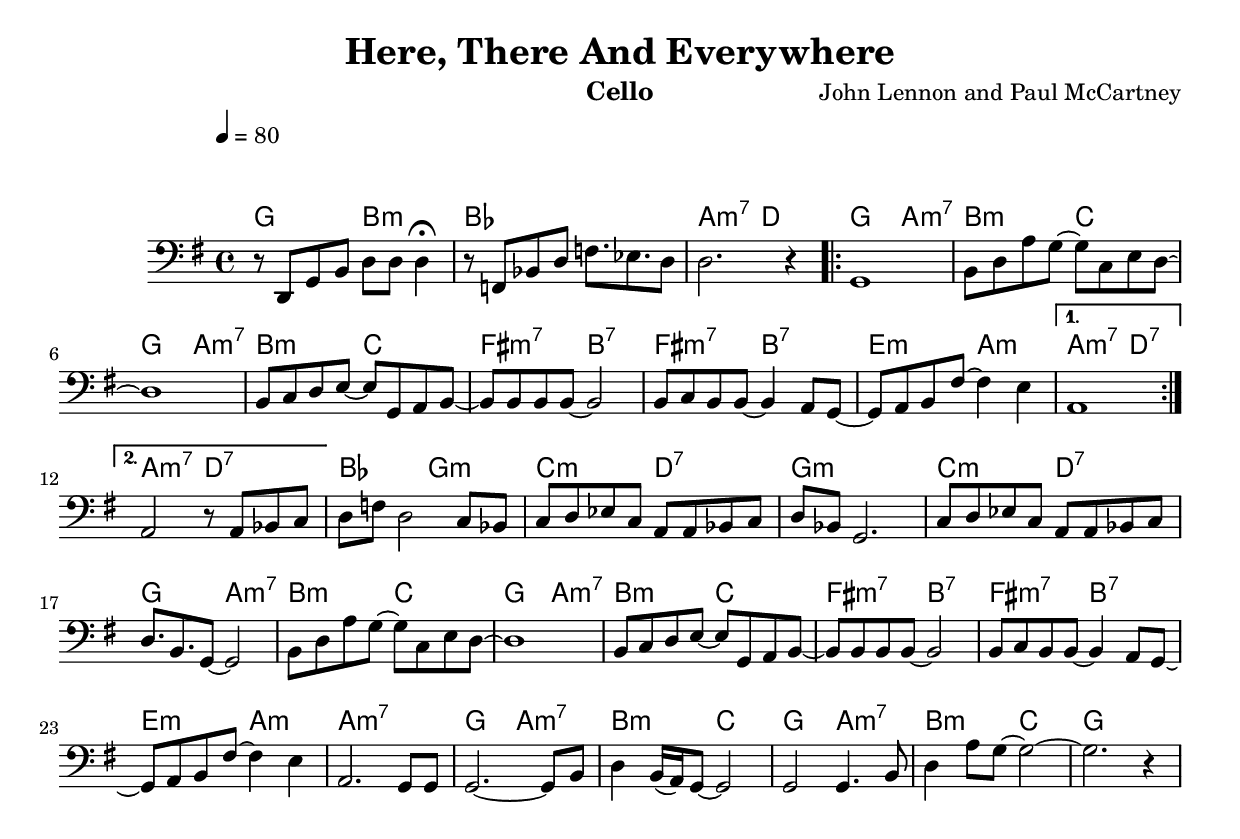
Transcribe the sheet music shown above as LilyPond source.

#(set-default-paper-size "a4")
\version "2.10.16"
\header {
  title = "Here, There And Everywhere"
  composer = "John Lennon and Paul McCartney"
  instrument = "Cello"
}

celloOne = \relative d {
  \override Score.MetronomeMark #'padding = #8
  \tempo 4 = 80
  %%  \set Staff.instrumentName = "Cello 1  "
  %%  \set Staff.shortInstrumentName = "C1 "
  \clef bass
  \key d \major
  \time 4/4
  \set Staff.midiInstrument = "cello"

  \set Score.markFormatter = #format-mark-box-numbers
  %% \mark \default
  r8 a8 d8 fis8 a8 a8 a4 \fermata | r8 c,8 f8 a8 c8. bes8. a8 | a2. r4 |
  \repeat volta 2 {
    d,1 | fis8 a8 e'8 d8~ d8 g,8 b8 a8~ | a1 | fis8 g8 a8 b8~ b8 d,8 e8 fis8~ | fis8 fis8 fis8 fis8~ fis2|
    fis8 g8 fis8 fis8~ fis4 e8 d8~ | d8 e8 fis8 cis'8~ cis4 b4|
  } \alternative { { e,1 |} { e2 r8 e8 f8 g8 | } }

  a8 c8 a2 g8 f8 | g8 a8 bes8 g8 e8 e8 f8 g8 | a8 f8 d2. | g8 a8 bes8 g8 e8 e8 f8 g8 |

  a8. fis8. d8~ d2 | 

  fis8 a8 e'8 d8~ d8 g,8 b8 a8~ | a1 | fis8 g8 a8 b8~ b8 d,8 e8 fis8~ | fis8 fis8 fis8 fis8~ fis2|
  fis8 g8 fis8 fis8~ fis4 e8 d8~ | d8 e8 fis8 cis'8~ cis4 b4| e,2. d8 d8 | d2.~ d8 fis8 |
  a4 fis16( e16) d8~ d2| d2 d4. fis8 | a4 e'8 d8~ d2~ | d2. r4|
}

harmonies = \chordmode { 
  \set Staff.midiInstrument = "Cello"
  d2 fis2:m | f1 | e2:m7 a2 |
  \repeat volta 2 { d2 e2:m7 | fis:m g | d e:m7 | fis:m g | cis:m7 fis:7 | cis:m7 fis:7 |
  b:m e:m | } \alternative { { e:m7 a:7| } {e:m7 a:7| } }
  f d:m| g:m a:7| d1:m| g2:m a:7| d e:m7| fis:m g| d e:m7| fis:m g| cis:m7 fis:7 |
  cis:m7 fis:7| b:m e:m| e1:m7 | d2 e:m7| fis:m g| d e:m7| fis:m g| d1|
  %%   c4:m f:min7 g:maj c:aug d2:dim b:sus
}


\score{
  << 
    \new ChordNames {
      \set chordChanges = ##t
      { \transpose d g, { \harmonies } }
   }
    
    \new Staff { \transpose d g, { \celloOne } }
  >>
  \layout { }
  \midi { }
}


